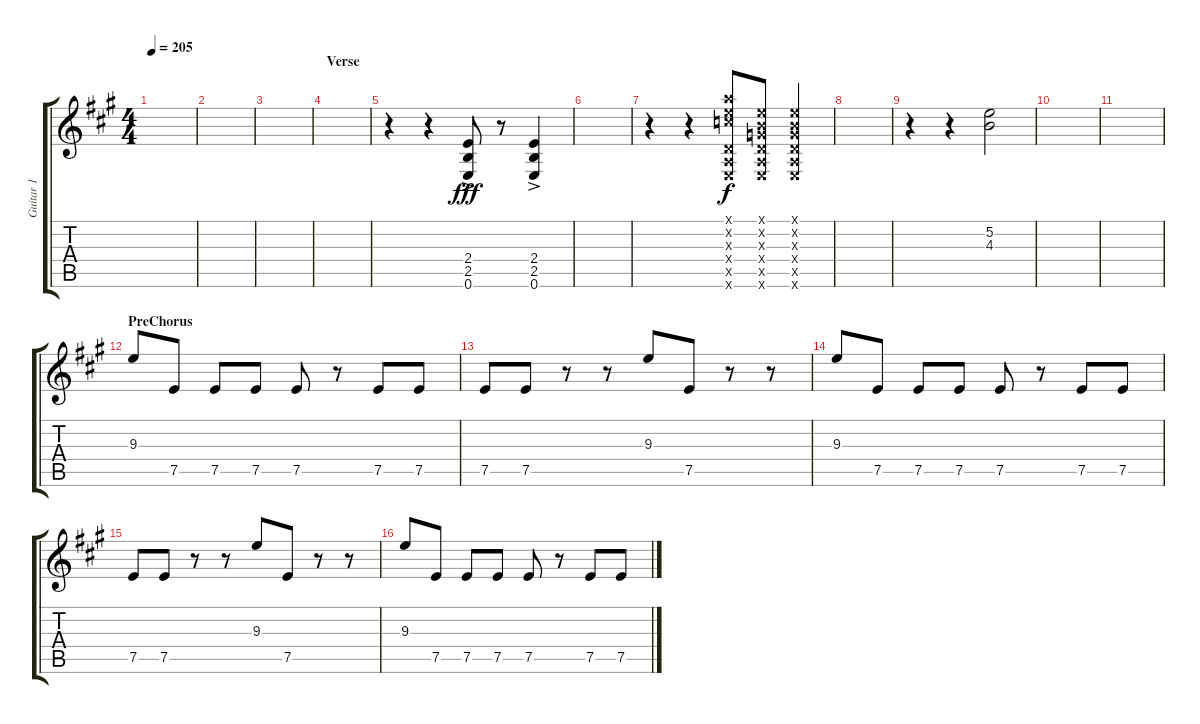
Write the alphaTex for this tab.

\track ("Guitar 1" "Guitar 1") {instrument distortionguitar}
\staff {score tabs}
\tuning (E4 B3 G3 D3 A2 E2) {hide}
\ts (4 4)
\tempo 205
\clef g2
\ks a
|
|
|
\section ("" "Verse")
|
r.4 r.4 (2.4 2.5 0.6{ac}).8{dy fff} r.8 (2.4 2.5 0.6{ac}).4 |
|
r.4 r.4 (5.1{x} 5.2{x} 5.3{x} 0.4{x} 0.5{x} 0.6{x}).8{dy f} (0.1{x} 0.2{x} 0.3{x} 0.4{x} 0.5{x} 0.6{x}).8 (0.1{x} 0.2{x} 0.3{x} 0.4{x} 0.5{x} 0.6{x}).4 |
|
r.4 r.4 (5.2 4.3).2 |
|
|
\section ("" "PreChorus")
9.3.8 7.5.8 7.5.8 7.5.8 7.5.8 r.8 7.5.8 7.5.8 |
7.5.8 7.5.8 r.8 r.8 9.3.8 7.5.8 r.8 r.8 |
9.3.8 7.5.8 7.5.8 7.5.8 7.5.8 r.8 7.5.8 7.5.8 |
7.5.8 7.5.8 r.8 r.8 9.3.8 7.5.8 r.8 r.8 |
9.3.8 7.5.8 7.5.8 7.5.8 7.5.8 r.8 7.5.8 7.5.8
